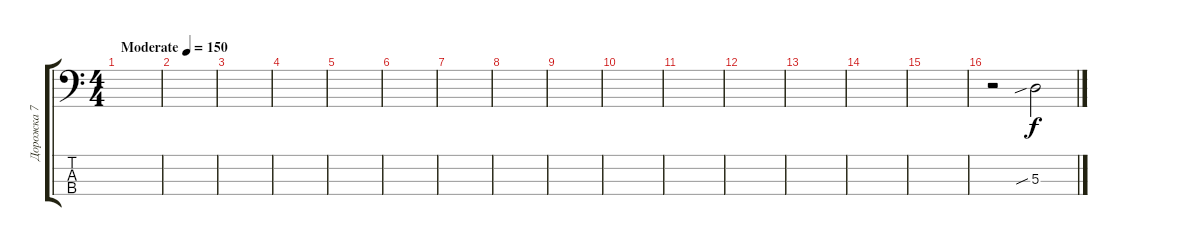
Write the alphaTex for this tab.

\track ("Дорожка 7" "Дорожка 7") {instrument electricbassfinger}
\staff {score tabs}
\tuning (G2 D2 A1 E1) {hide}
\ts (4 4)
\tempo (150 "Moderate")
\clef f4
\ks c
|
|
|
|
|
|
|
|
|
|
|
|
|
|
|
r.2 5.3{sib}.2
